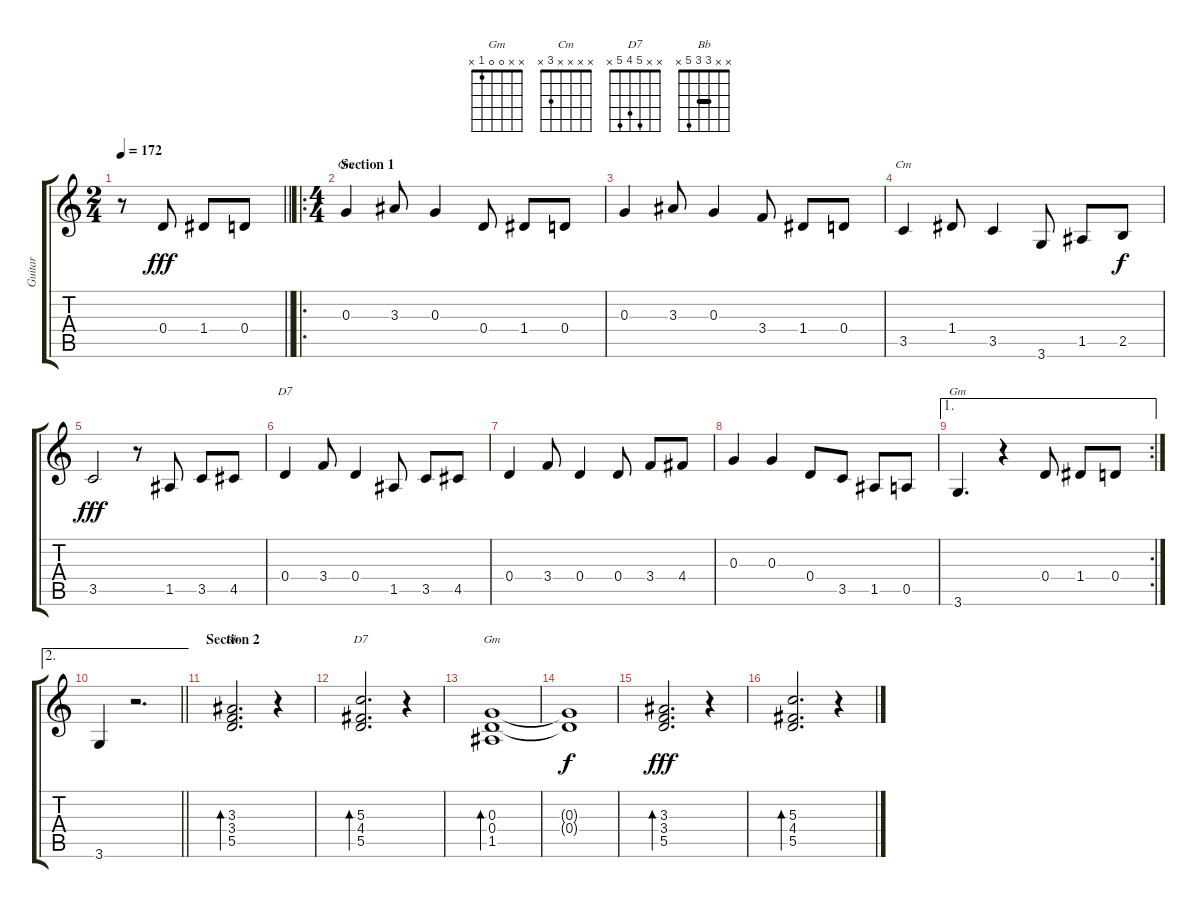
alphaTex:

\track ("Guitar" "Guitar") {instrument electricguitarclean}
\staff {score tabs}
\tuning (E4 B3 G3 D3 A2 E2) {hide}
\chord ("Gm" x x 0 x x x)
\chord ("Cm" x x x x 3 x)
\chord ("D7" x x x 0 x x)
\chord ("Gm" x x x x x 3)
\chord ("Bb" x x 3 3 5 x) {barre 3}
\chord ("D7" x x 5 4 5 x)
\chord ("Gm" x x 0 0 1 x)
\ts (2 4)
\tempo 172
\clef g2
\barLineRight lightlight
\ks c
r.8{dy fff instrument electricguitarclean} 0.4.8 1.4.8 0.4.8 |
\ro
\ts (4 4)
\section ("" "Section 1")
0.3.4{ch "Gm"} 3.3.8 0.3.4 0.4.8 1.4.8 0.4.8 |
0.3.4 3.3.8 0.3.4 3.4.8 1.4.8 0.4.8 |
3.5.4{ch "Cm"} 1.4.8 3.5.4 3.6.8 1.5.8 2.5.8{dy f} |
3.5.2{dy fff} r.8 1.5.8 3.5.8 4.5.8 |
0.4.4{ch "D7"} 3.4.8 0.4.4 1.5.8 3.5.8 4.5.8 |
0.4.4 3.4.8 0.4.4 0.4.8 3.4.8 4.4.8 |
0.3.4 0.3.4 0.4.8 3.5.8 1.5.8 0.5.8 |
\ae 1
\rc 2
3.6.4{d ch "Gm"} r.4 0.4.8 1.4.8 0.4.8 |
\ae 2
\barLineRight lightlight
3.6.4 r.2{d} |
\section ("" "Section 2")
(3.3 3.4 5.5).2{d bd 60 ch "Bb"} r.4 |
(5.3 4.4 5.5).2{d bd 60 ch "D7"} r.4 |
(0.3 0.4 1.5).1{bd 60 ch "Gm"} |
(0.3{t} 0.4{t}).1{dy f} |
(3.3 3.4 5.5).2{d bd 60 dy fff} r.4 |
(5.3 4.4 5.5).2{d bd 60} r.4
